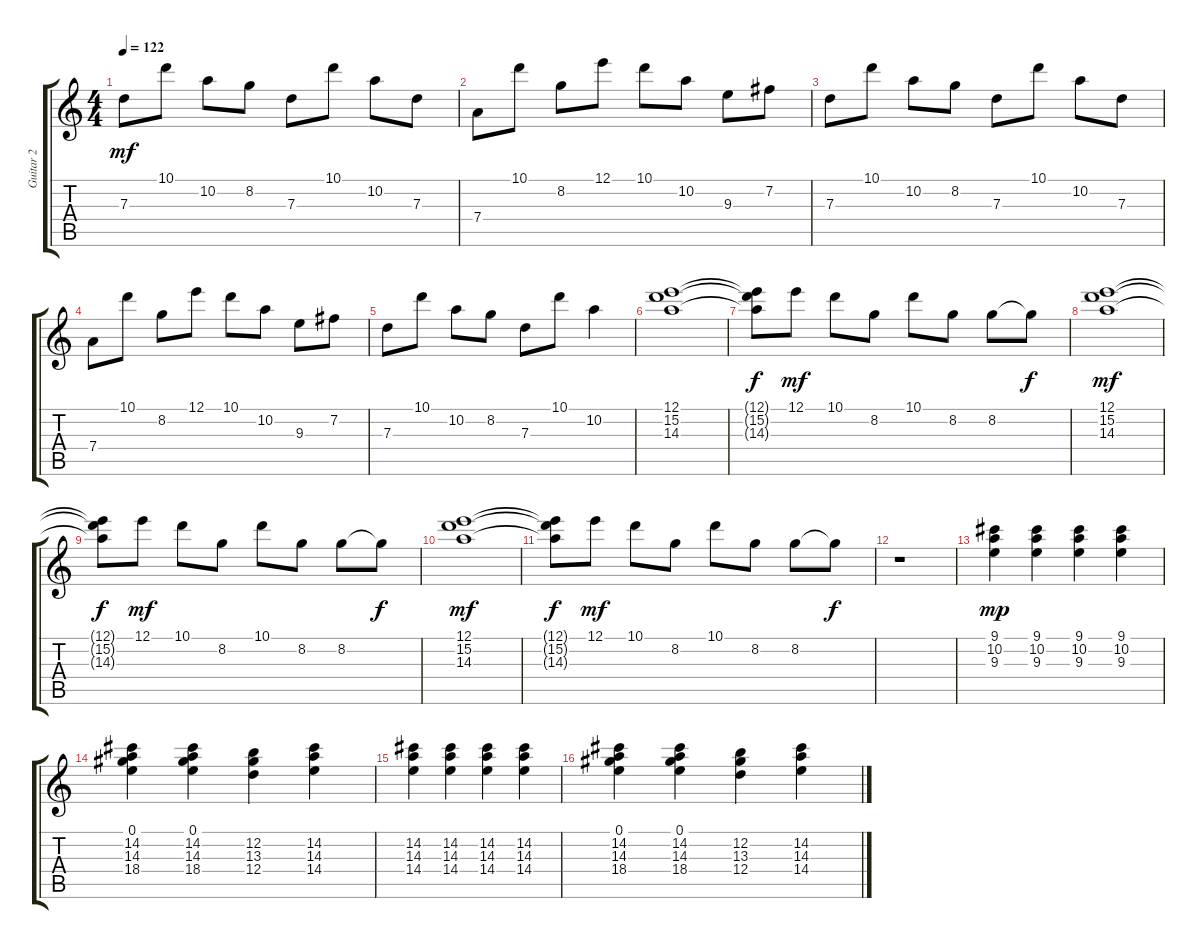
\track ("Guitar 2" "Guitar 2") {instrument electricguitarclean}
\staff {score tabs}
\tuning (E4 B3 G3 D3 A2 E2) {hide}
\ts (4 4)
\tempo 122
\clef g2
\ks c
7.3.8{dy mf} 10.1.8 10.2.8 8.2.8 7.3.8 10.1.8 10.2.8 7.3.8 |
7.4.8 10.1.8 8.2.8 12.1.8 10.1.8 10.2.8 9.3.8 7.2.8 |
7.3.8 10.1.8 10.2.8 8.2.8 7.3.8 10.1.8 10.2.8 7.3.8 |
7.4.8 10.1.8 8.2.8 12.1.8 10.1.8 10.2.8 9.3.8 7.2.8 |
7.3.8 10.1.8 10.2.8 8.2.8 7.3.8 10.1.8 10.2.4 |
(12.1 15.2 14.3).1 |
(12.1{t} 15.2{t} 14.3{t}).8{dy f} 12.1.8{dy mf} 10.1.8 8.2.8 10.1.8 8.2.8 8.2.8 8.2{t}.8{dy f} |
(12.1 15.2 14.3).1{dy mf} |
(12.1{t} 15.2{t} 14.3{t}).8{dy f} 12.1.8{dy mf} 10.1.8 8.2.8 10.1.8 8.2.8 8.2.8 8.2{t}.8{dy f} |
(12.1 15.2 14.3).1{dy mf} |
(12.1{t} 15.2{t} 14.3{t}).8{dy f} 12.1.8{dy mf} 10.1.8 8.2.8 10.1.8 8.2.8 8.2.8 8.2{t}.8{dy f} |
r.1 |
(9.1 10.2 9.3).4{dy mp} (9.1 10.2 9.3).4 (9.1 10.2 9.3).4 (9.1 10.2 9.3).4 |
(0.1 14.2 14.3 18.4).4 (0.1 14.2 14.3 18.4).4 (12.2 13.3 12.4).4 (14.2 14.3 14.4).4 |
(14.2 14.3 14.4).4 (14.2 14.3 14.4).4 (14.2 14.3 14.4).4 (14.2 14.3 14.4).4 |
(0.1 14.2 14.3 18.4).4 (0.1 14.2 14.3 18.4).4 (12.2 13.3 12.4).4 (14.2 14.3 14.4).4
